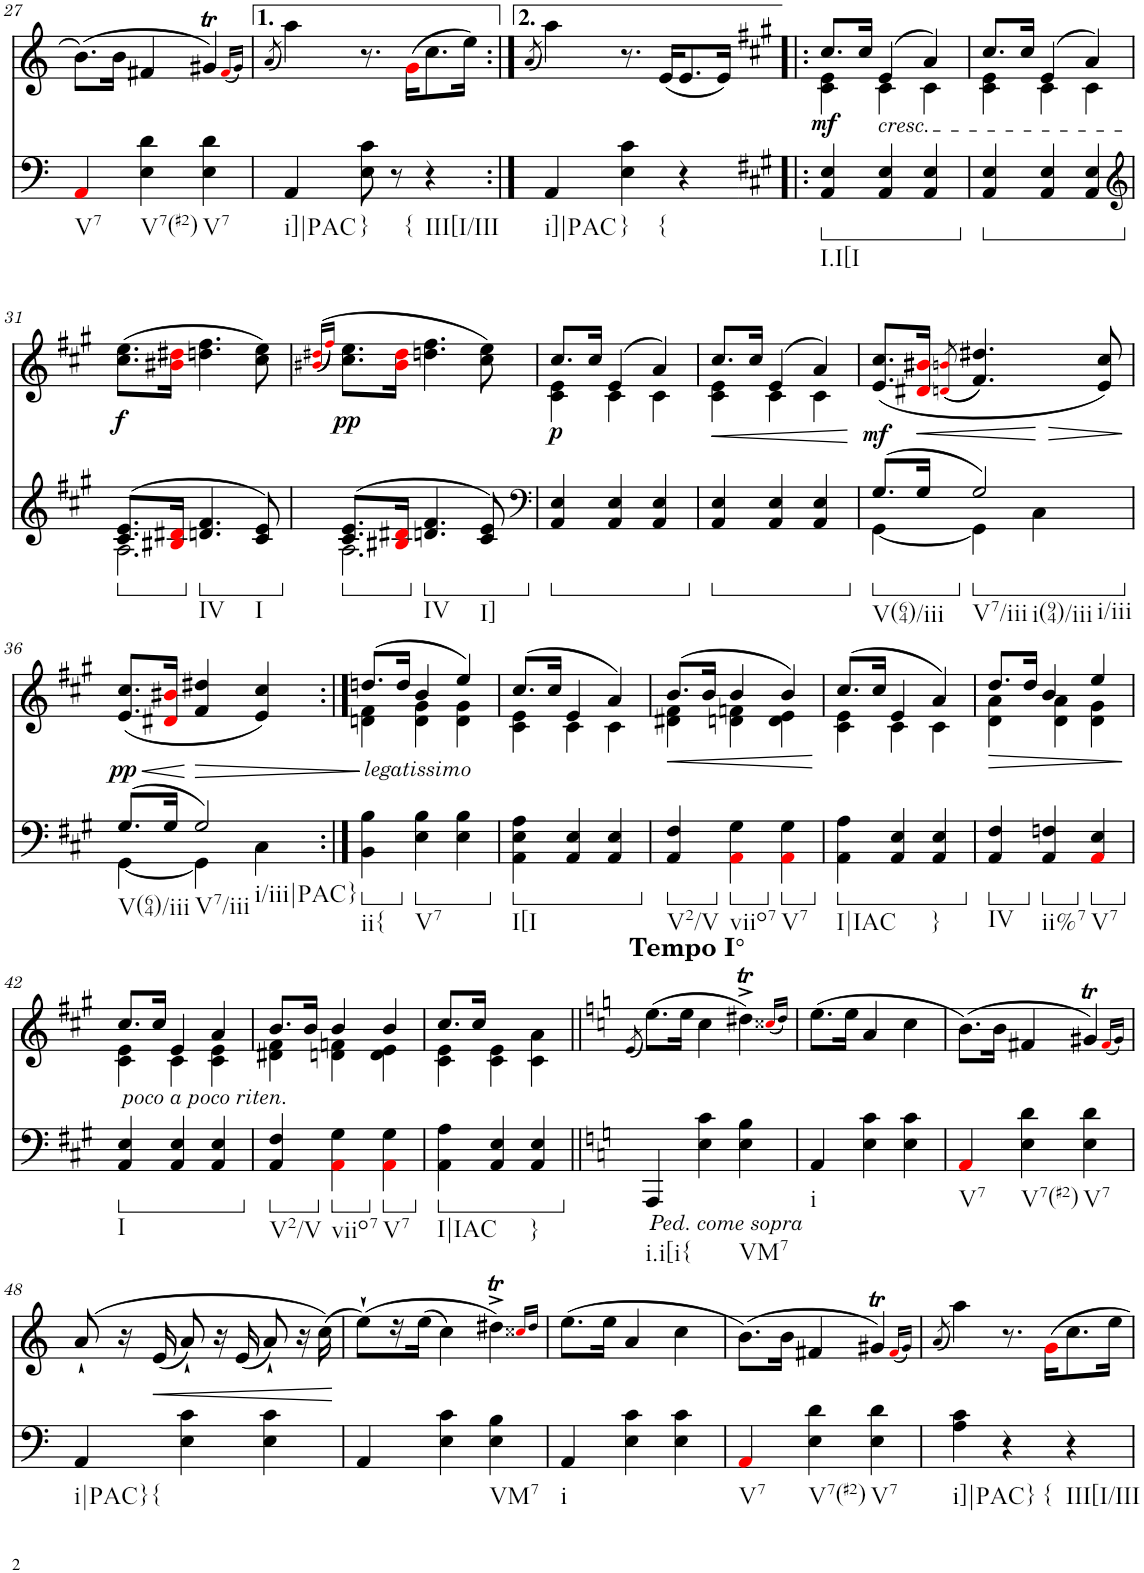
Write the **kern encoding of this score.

**kern	**kern	**dynam
*part2	*part1	*part1
*staff2	*staff1	*staff1
*I"piano	*I"piano	*
*I'Pno	*I'Pno	*
!!LO:PB:g=z
*clefF4	*clefG2	*
*k[]	*k[]	*
*M3/4	*M3/4	*
=27	=27	=27
!LO:TX:b:t=V7	!	!
4AAi/	(8.b\L	.
.	16b\Jk	.
!LO:TX:b:t=V7(#2)	!	!
4E\ 4d\	4f#X/	.
!LO:TX:b:t=V7	!	!
4E\ 4d\	4g#Xt/)	.
.	(16qf#i/LL	.
.	16qg#/JJ)	.
=28	=28	=28
.	(8qa/	.
!LO:TX:b:t=i]|PAC	!	!
4AA/	4aa\)	.
!LO:TX:b:t=}	!	!
8E\ 8c\	8.r	.
!LO:TX:b:t={	!	!
8r	.	.
.	(16gi\KL	.
!LO:TX:b:t=III[I/III	!	!
4r	8.cc\	.
.	16ee\Jk)	.
=28X1:|!	=28X1:|!	=28X1:|!
.	(8qa/	.
!LO:TX:b:t=i]|PAC	!	!
4AA/	4aa\)	.
!LO:TX:b:t=}	!	!
!LO:TX:b:t={	!	!
4E\ 4c\	8.r	.
.	(16e/KL	.
4r	8.e/	.
.	16e/Jk)	.
=29!|:	=29!|:	=29!|:
*k[f#c#g#]	*k[f#c#g#]	*
*ped	*	*
*	*^	*
!LO:TX:b:t=I.I[I	!	!	!
!	!	!	!LO:DY:b
4AA/ 4E/	8.cc#/L	4c#\ 4e\	mf
.	16cc#/Jk	.	.
!	!LO:TX:b:i:t=cresc.	!	!
4AA/ 4E/	(4e/	4c#\	.
4AA/ 4E/	4a/)	4c#\	.
=30	=30	=30	=30
*Xped	*	*	*
*ped	*	*	*
4AA/ 4E/	8.cc#/L	4c#\ 4e\	.
.	16cc#/Jk	.	.
4AA/ 4E/	(4e/	4c#\	.
4AA/ 4E/	4a/)	4c#\	.
*	*v	*v	*
!!LO:LB:g=z
=31	=31	=31
*clefG2	*	*
*Xped	*	*
*ped	*	*
*^	*^	*
!	!	!	!	!LO:DY:b
*	*	*v	*v	*
(8.c#/ 8.e/L	2.A\	(8.cc#\ 8.ee\L	f
16B#Xi/ 16d#Xi/Jk	.	16b#Xi\ 16dd#Xi\Jk	.
*Xped	*	*	*
*ped	*	*	*
!LO:TX:b:t=IV	!	!	!
4.dn/ 4.f#/	.	4.ddn\ 4.ff#\	.
!LO:TX:b:t=I	!	!	!
8c#/ 8e/)	.	8cc#\ 8ee\)	.
=32	=32	=32	=32
.	.	(((16qb#Xi/ 16qdd#Xi/LL	.
.	.	16qff#i/JJ))	.
*Xped	*	*	*
*ped	*	*	*
!	!	!	!LO:DY:b
(8.c#/ 8.e/L	2.A\	8.cc#\ 8.ee\L	pp
16B#Xi/ 16d#Xi/Jk	.	16b#i\ 16dd#i\Jk	.
*Xped	*	*	*
*ped	*	*	*
!LO:TX:b:t=IV	!	!	!
4.dn/ 4.f#/	.	4.ddn\ 4.ff#\	.
!LO:TX:b:t=I]	!	!	!
8c#/ 8e/)	.	8cc#\ 8ee\)	.
*v	*v	*	*
=33	=33	=33
*clefF4	*	*
*Xped	*	*
*ped	*	*
*	*^	*
!	!	!	!LO:DY:b
4AA/ 4E/	8.cc#/L	4c#\ 4e\	p
.	16cc#/Jk	.	.
4AA/ 4E/	(4e/	4c#\	.
4AA/ 4E/	4a/)	4c#\	.
=34	=34	=34	=34
*Xped	*	*	*
*ped	*	*	*
!	!	!	!LO:HP:b
4AA/ 4E/	8.cc#/L	4c#\ 4e\	<
.	16cc#/Jk	.	.
4AA/ 4E/	(4e/	4c#\	.
4AA/ 4E/	4a/)	4c#\	.
*	*v	*v	*
.	.	[
=35	=35	=35
*Xped	*	*
*ped	*	*
*^	*	*
!LO:TX:b:t=V(64)/iii	!	!	!
!	!	!	!LO:DY:b
(8.G#/L	[4GG#\	(8.e/ 8.cc#/L	mf
!	!	!	!LO:HP:b
16G#/Jk	.	16d#Xi/ 16b#Xi/Jk	<
.	.	((8qdni/ 8qbni/	.
*Xped	*	*	*
*ped	*	*	*
!LO:TX:b:t=V7/iii	!	!	!
!LO:TX:b:t=i(94)/iii	!	!	!
!LO:TX:b:t=i/iii	!	!	!
2G#/)	4GG#\]	4.f#/ 4.dd#X/))	.
.	4C#\	.	.
!	!	!	!LO:HP:n=1:b
.	.	8e/ 8cc#/)	[ >
*v	*v	*	*
.	.	]
!!LO:LB:g=z
=36	=36	=36
*Xped	*	*
*^	*	*
!LO:TX:b:t=V(64)/iii	!	!	!
!	!	!	!LO:HP:b
!	!	!	!LO:DY:n=1:b
(8.G#/L	[4GG#\	(8.e/ 8.cc#/L	< pp
16G#/Jk	.	16d#Xi/ 16b#Xi/Jk	.
!LO:TX:b:t=V7/iii	!	!	!
!LO:TX:b:t=i/iii|PAC}	!	!	!
!	!	!	!LO:HP:n=1:b
2G#/)	4GG#\]	4f#/ 4dd#X/	[ >
.	4C#\	4e/ 4cc#/)	.
*v	*v	*	*
.	.	]
=37:|!	=37:|!	=37:|!
*ped	*	*
*	*^	*
!	!LO:TX:b:i:t=legatissimo	!	!
!LO:TX:b:t=ii{	!	!	!
4BB\ 4B\	(8.ddn/L	4dn\ 4f#\	.
.	16dd/Jk	.	.
*Xped	*	*	*
*ped	*	*	*
!LO:TX:b:t=V7	!	!	!
4E\ 4B\	4b/	4d\ 4g#\	.
4E\ 4B\	4ee/)	4d\ 4g#\	.
=38	=38	=38	=38
*Xped	*	*	*
*ped	*	*	*
!LO:TX:b:t=I[I	!	!	!
4AA\ 4E\ 4A\	(8.cc#/L	4c#\ 4e\	.
.	16cc#/Jk	.	.
4AA/ 4E/	4e/	4c#\	.
4AA/ 4E/	4a/)	4c#\	.
=39	=39	=39	=39
*Xped	*	*	*
*ped	*	*	*
!LO:TX:b:t=V2/V	!	!	!
!	!	!	!LO:HP:b
4AA/ 4F#/	(8.b/L	4d#X\ 4f#\	<
.	16b/Jk	.	.
*Xped	*	*	*
*ped	*	*	*
!LO:TX:b:t=viio7	!	!	!
4AAi\ 4G#\	4b/	4dn\ 4fn\	.
*Xped	*	*	*
*ped	*	*	*
!LO:TX:b:t=V7	!	!	!
4AAi\ 4G#\	4b/)	4d\ 4e\	.
*	*v	*v	*
.	.	[
=40	=40	=40
*Xped	*	*
*ped	*	*
*	*^	*
!LO:TX:b:t=I|IAC	!	!	!
4AA\ 4A\	(8.cc#/L	4c#\ 4e\	.
.	16cc#/Jk	.	.
4AA/ 4E/	4e/	4c#\	.
!LO:TX:b:t=}	!	!	!
4AA/ 4E/	4a/)	4c#\	.
=41	=41	=41	=41
*Xped	*	*	*
*ped	*	*	*
!LO:TX:b:t=IV	!	!	!
!	!	!	!LO:HP:b
4AA/ 4F#/	8.dd/L	4d\ 4a\	>
.	16dd/Jk	.	.
*Xped	*	*	*
*ped	*	*	*
!LO:TX:b:t=ii%7	!	!	!
4AA/ 4Fn/	4b/	4d\ 4a\	.
*Xped	*	*	*
*ped	*	*	*
!LO:TX:b:t=V7	!	!	!
4AAi/ 4E/	4ee/	4d\ 4g#\	.
*	*v	*v	*
.	.	]
!!LO:LB:g=z
=42	=42	=42
*Xped	*	*
*ped	*	*
*	*^	*
!	!LO:TX:b:i:t=poco a poco riten.	!	!
!LO:TX:b:t=I	!	!	!
4AA/ 4E/	8.cc#/L	4c#\ 4e\	.
.	16cc#/Jk	.	.
4AA/ 4E/	4e/	4c#\	.
4AA/ 4E/	4a/	4c#\ 4e\	.
=43	=43	=43	=43
*Xped	*	*	*
*ped	*	*	*
!LO:TX:b:t=V2/V	!	!	!
4AA/ 4F#/	8.b/L	4d#X\ 4f#\	.
.	16b/Jk	.	.
*Xped	*	*	*
*ped	*	*	*
!LO:TX:b:t=viio7	!	!	!
4AAi\ 4G#\	4b/	4dn\ 4fn\	.
*Xped	*	*	*
*ped	*	*	*
!LO:TX:b:t=V7	!	!	!
4AAi\ 4G#\	4b/	4d\ 4e\	.
=44	=44	=44	=44
*Xped	*	*	*
*ped	*	*	*
!LO:TX:b:t=I|IAC	!	!	!
4AA\ 4A\	8.cc#/L	4c#\ 4e\	.
.	16cc#/Jk	.	.
4AA/ 4E/	2ryy	4c#\ 4e\	.
!LO:TX:b:t=}	!	!	!
4AA/ 4E/	.	4c#\ 4a\	.
*	*v	*v	*
=45||	=45||	=45||
*k[]	*k[]	*
.	(8qe/	.
*Xped	*	*
!	!LO:TX:a:B:t=Tempo I°	!
!LO:TX:b:i:t=Ped. come sopra	!	!
!LO:TX:b:t=i.i[i{	!	!
4AAA/	(8.ee\L)	.
.	16ee\Jk	.
4E\ 4c\	4cc\	.
!LO:TX:b:t=VM7	!	!
4E\ 4B\	4dd#Xt^\)	.
.	(16qcc##Xi/LL	.
.	16qdd#/JJ)	.
=46	=46	=46
!LO:TX:b:t=i	!	!
4AA/	(8.ee\L	.
.	16ee\Jk	.
4E\ 4c\	4a/	.
4E\ 4c\	4cc\	.
=47	=47	=47
!LO:TX:b:t=V7	!	!
4AAi/	(8.b\L)	.
.	16b\Jk	.
!LO:TX:b:t=V7(#2)	!	!
4E\ 4d\	4f#X/	.
!LO:TX:b:t=V7	!	!
4E\ 4d\	4g#Xt/)	.
.	(16qf#i/LL	.
.	16qg#/JJ)	.
!!LO:LB:g=z
=48	=48	=48
!LO:TX:b:t=i|PAC}	!	!
!LO:TX:b:t={	!	!
4AA/	(8a`/	.
.	16r	.
!	!	!LO:HP:b
.	(16e/	<
4E\ 4c\	8a`/)	.
.	16r	.
.	(16e/	.
4E\ 4c\	8a`/)	.
.	16r	.
.	(16cc\)	.
.	.	[
=49	=49	=49
4AA/	(8ee`\L)	.
.	16r	.
.	(16ee\JJ	.
4E\ 4c\	4cc\)	.
!LO:TX:b:t=VM7	!	!
4E\ 4B\	4dd#Xt^\)	.
.	16qcc##Xi/LL	.
.	16qdd#/JJ	.
=50	=50	=50
!LO:TX:b:t=i	!	!
4AA/	(8.ee\L	.
.	16ee\Jk	.
4E\ 4c\	4a/	.
4E\ 4c\	4cc\	.
=51	=51	=51
!LO:TX:b:t=V7	!	!
4AAi/	(8.b\L)	.
.	16b\Jk	.
!LO:TX:b:t=V7(#2)	!	!
4E\ 4d\	4f#X/	.
!LO:TX:b:t=V7	!	!
4E\ 4d\	4g#Xt/)	.
.	(16qf#i/LL	.
.	16qg#/JJ)	.
=52	=52	=52
.	(8qa/	.
!LO:TX:b:t=i]|PAC}	!	!
4A\ 4c\	4aa\)	.
!LO:TX:b:t={	!	!
4r	8.r	.
.	16gi\KL	.
!LO:TX:b:t=III[I/III	!	!
4r	8.cc\	.
.	16ee\Jk	.
=	=	=
*-	*-	*-
